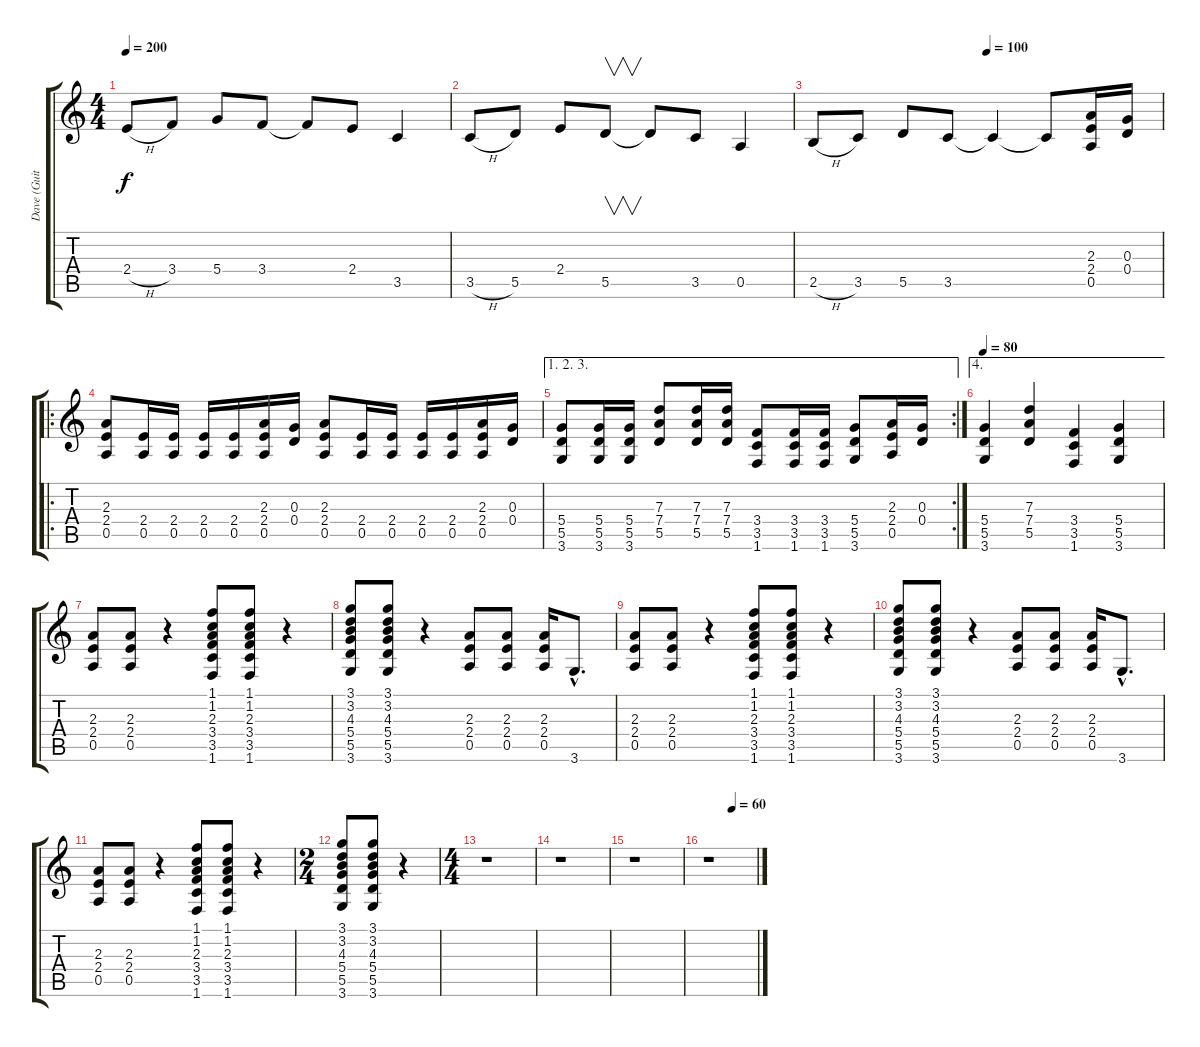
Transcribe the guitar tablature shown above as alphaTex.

\track ("Dave (Guitar 1)" "Dave (Guit") {instrument distortionguitar}
\staff {score tabs}
\tuning (E4 B3 G3 D3 A2 E2) {hide}
\ts (4 4)
\tempo 200
\clef g2
\ks c
2.4{h}.8{dy f} 3.4.8 5.4.8 3.4.8 3.4{t}.8 2.4.8 3.5.4 |
3.5{h}.8 5.5.8 2.4.8 5.5.8{v} 5.5{t}.8 3.5.8 0.5.4 |
\tempo (100 0.5)
2.5{h}.8 3.5.8 5.5.8 3.5.8 3.5{t}.4 3.5{t}.8 (2.3 2.4 0.5).16 (0.3 0.4).16 |
\ro
(2.3 2.4 0.5).8 (2.4 0.5).16 (2.4 0.5).16 (2.4 0.5).16 (2.4 0.5).16 (2.3 2.4 0.5).16 (0.3 0.4).16 (2.3 2.4 0.5).8 (2.4 0.5).16 (2.4 0.5).16 (2.4 0.5).16 (2.4 0.5).16 (2.3 2.4 0.5).16 (0.3 0.4).16 |
\ae (1 2 3)
\rc 2
(5.4 5.5 3.6).8 (5.4 5.5 3.6).16 (5.4 5.5 3.6).16 (7.3 7.4 5.5).8 (7.3 7.4 5.5).16 (7.3 7.4 5.5).16 (3.4 3.5 1.6).8 (3.4 3.5 1.6).16 (3.4 3.5 1.6).16 (5.4 5.5 3.6).8 (2.3 2.4 0.5).16 (0.3 0.4).16 |
\ae 4
\tempo 80
(5.4 5.5 3.6).4 (7.3 7.4 5.5).4 (3.4 3.5 1.6).4 (5.4 5.5 3.6).4 |
(2.3 2.4 0.5).8 (2.3 2.4 0.5).8 r.4 (1.1 1.2 2.3 3.4 3.5 1.6).8 (1.1 1.2 2.3 3.4 3.5 1.6).8 r.4 |
(3.1 3.2 4.3 5.4 5.5 3.6).8 (3.1 3.2 4.3 5.4 5.5 3.6).8 r.4 (2.3 2.4 0.5).8 (2.3 2.4 0.5).8 (2.3 2.4 0.5).16 3.6{hac}.8{d} |
(2.3 2.4 0.5).8 (2.3 2.4 0.5).8 r.4 (1.1 1.2 2.3 3.4 3.5 1.6).8 (1.1 1.2 2.3 3.4 3.5 1.6).8 r.4 |
(3.1 3.2 4.3 5.4 5.5 3.6).8 (3.1 3.2 4.3 5.4 5.5 3.6).8 r.4 (2.3 2.4 0.5).8 (2.3 2.4 0.5).8 (2.3 2.4 0.5).16 3.6{hac}.8{d} |
(2.3 2.4 0.5).8 (2.3 2.4 0.5).8 r.4 (1.1 1.2 2.3 3.4 3.5 1.6).8 (1.1 1.2 2.3 3.4 3.5 1.6).8 r.4 |
\ts (2 4)
(3.1 3.2 4.3 5.4 5.5 3.6).8 (3.1 3.2 4.3 5.4 5.5 3.6).8 r.4 |
\ts (4 4)
r.1 |
r.1 |
r.1 |
\tempo (60 0.5)
r.1
